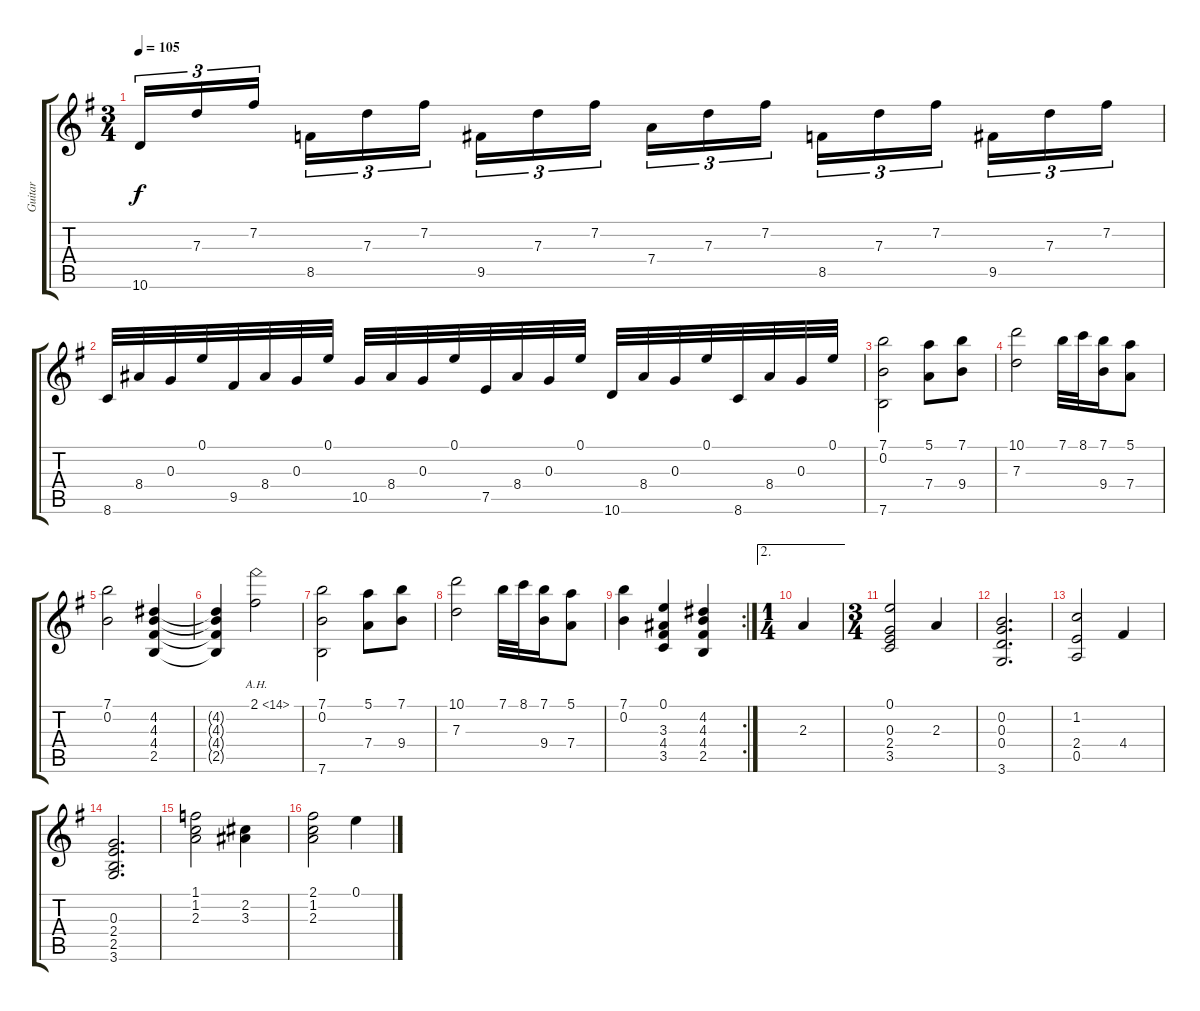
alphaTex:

\track ("Guitar" "Guitar") {instrument acousticguitarnylon}
\staff {score tabs}
\tuning (E4 B3 G3 D3 A2 E2) {hide}
\ts (3 4)
\tempo 105
\clef g2
\ks g
10.6.16{tu (3 2) dy f} 7.3.16{tu (3 2)} 7.2.16{tu (3 2) beam splitsecondary} 8.5.16{tu (3 2)} 7.3.16{tu (3 2)} 7.2.16{tu (3 2)} 9.5.16{tu (3 2)} 7.3.16{tu (3 2)} 7.2.16{tu (3 2) beam splitsecondary} 7.4.16{tu (3 2)} 7.3.16{tu (3 2)} 7.2.16{tu (3 2)} 8.5.16{tu (3 2)} 7.3.16{tu (3 2)} 7.2.16{tu (3 2) beam splitsecondary} 9.5.16{tu (3 2)} 7.3.16{tu (3 2)} 7.2.16{tu (3 2)} |
8.6.32 8.4.32 0.3.32 0.1.32 9.5.32 8.4.32 0.3.32 0.1.32 10.5.32 8.4.32 0.3.32 0.1.32 7.5.32 8.4.32 0.3.32 0.1.32 10.6.32 8.4.32 0.3.32 0.1.32 8.6.32 8.4.32 0.3.32 0.1.32 |
(7.1 0.2 7.6).2 (5.1 7.4).8 (7.1 9.4).8 |
(10.1 7.3).2 7.1.32 8.1.32 (7.1 9.4).16 (5.1 7.4).8 |
(7.1 0.2).2 (4.2 4.3 4.4 2.5).4 |
(4.2{t} 4.3{t} 4.4{t} 2.5{t}).4 2.1{ah 12}.2 |
(7.1 0.2 7.6).2 (5.1 7.4).8 (7.1 9.4).8 |
(10.1 7.3).2 7.1.32 8.1.32 (7.1 9.4).16 (5.1 7.4).8 |
\rc 2
(7.1 0.2).4 (0.1 3.3 4.4 3.5).4 (4.2 4.3 4.4 2.5).4 |
\ae 2
\ts (1 4)
2.3.4 |
\ts (3 4)
(0.1 0.3 2.4 3.5).2 2.3.4 |
(0.2 0.3 0.4 3.6).2{d} |
(1.2 2.4 0.5).2 4.4.4 |
(0.3 2.4 2.5 3.6).2{d} |
(1.1 1.2 2.3).2 (2.2 3.3).4 |
(2.1 1.2 2.3).2 0.1.4
